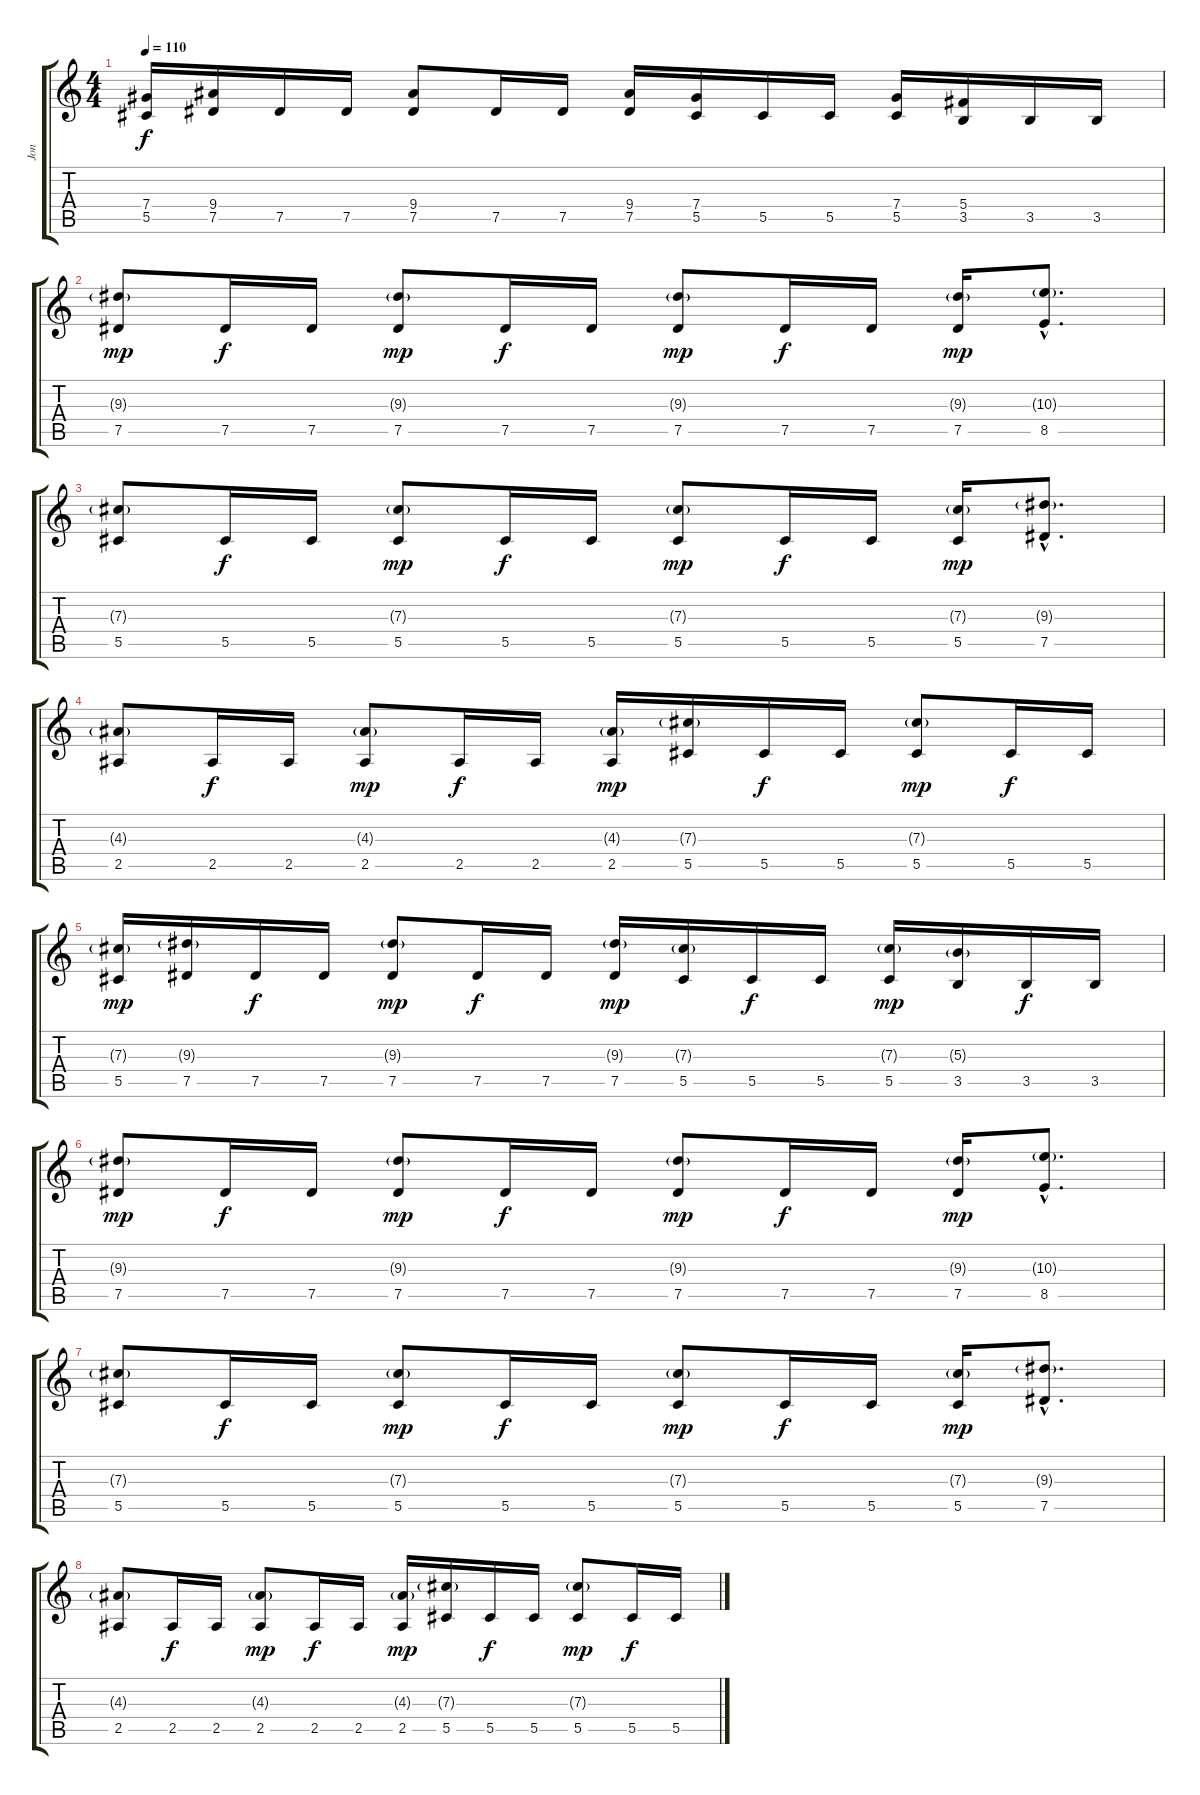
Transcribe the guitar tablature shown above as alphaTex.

\track ("Jon" "Jon") {instrument distortionguitar}
\staff {score tabs}
\tuning (Eb4 Bb3 Gb3 Db3 Ab2 Eb2) {hide}
\ts (4 4)
\tempo 110
\clef g2
\ks c
(7.4 5.5).16{dy f} (9.4 7.5).16 7.5.16 7.5.16 (9.4 7.5).8 7.5.16 7.5.16 (9.4 7.5).16 (7.4 5.5).16 5.5.16 5.5.16 (7.4 5.5).16 (5.4 3.5).16 3.5.16 3.5.16 |
(9.3{g} 7.5).8{dy mp} 7.5.16{dy f} 7.5.16 (9.3{g} 7.5).8{dy mp} 7.5.16{dy f} 7.5.16 (9.3{g} 7.5).8{dy mp} 7.5.16{dy f} 7.5.16 (9.3{g} 7.5).16{dy mp} (10.3{g hac} 8.5{hac}).8{d} |
(7.3{g} 5.5).8 5.5.16{dy f} 5.5.16 (7.3{g} 5.5).8{dy mp} 5.5.16{dy f} 5.5.16 (7.3{g} 5.5).8{dy mp} 5.5.16{dy f} 5.5.16 (7.3{g} 5.5).16{dy mp} (9.3{g hac} 7.5{hac}).8{d} |
(4.3{g} 2.5).8 2.5.16{dy f} 2.5.16 (4.3{g} 2.5).8{dy mp} 2.5.16{dy f} 2.5.16 (4.3{g} 2.5).16{dy mp} (7.3{g} 5.5).16 5.5.16{dy f} 5.5.16 (7.3{g} 5.5).8{dy mp} 5.5.16{dy f} 5.5.16 |
(7.3{g} 5.5).16{dy mp} (9.3{g} 7.5).16 7.5.16{dy f} 7.5.16 (9.3{g} 7.5).8{dy mp} 7.5.16{dy f} 7.5.16 (9.3{g} 7.5).16{dy mp} (7.3{g} 5.5).16 5.5.16{dy f} 5.5.16 (7.3{g} 5.5).16{dy mp} (5.3{g} 3.5).16 3.5.16{dy f} 3.5.16 |
(9.3{g} 7.5).8{dy mp} 7.5.16{dy f} 7.5.16 (9.3{g} 7.5).8{dy mp} 7.5.16{dy f} 7.5.16 (9.3{g} 7.5).8{dy mp} 7.5.16{dy f} 7.5.16 (9.3{g} 7.5).16{dy mp} (10.3{g hac} 8.5{hac}).8{d} |
(7.3{g} 5.5).8 5.5.16{dy f} 5.5.16 (7.3{g} 5.5).8{dy mp} 5.5.16{dy f} 5.5.16 (7.3{g} 5.5).8{dy mp} 5.5.16{dy f} 5.5.16 (7.3{g} 5.5).16{dy mp} (9.3{g hac} 7.5{hac}).8{d} |
(4.3{g} 2.5).8 2.5.16{dy f} 2.5.16 (4.3{g} 2.5).8{dy mp} 2.5.16{dy f} 2.5.16 (4.3{g} 2.5).16{dy mp} (7.3{g} 5.5).16 5.5.16{dy f} 5.5.16 (7.3{g} 5.5).8{dy mp} 5.5.16{dy f} 5.5.16
